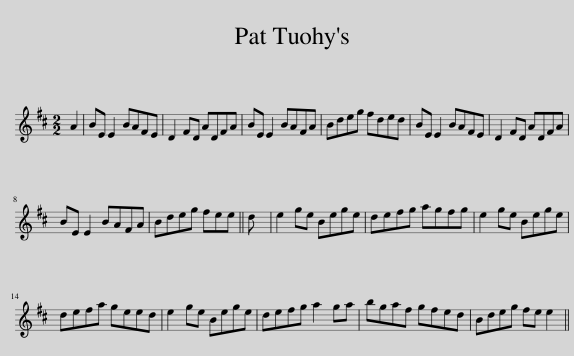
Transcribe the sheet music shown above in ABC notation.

X:1
L:1/8
M:2/2
I:linebreak $
K:D
V:1 treble
V:1
 A2 | BE E2 BAFE | D2 FD ADFA | BE E2 BAFA | Bdeg fded | %5
 BE E2 BAFE | D2 FD ADFA |$ BE E2 BAFA | Bdeg fee || d | %10
 e2 ge Bege | defg agfg | e2 ge Bege |$ defa geed | e2 ge Bege | %15
 defg a2 ga | bgaf gfed | Bdeg fe e2 || %18
